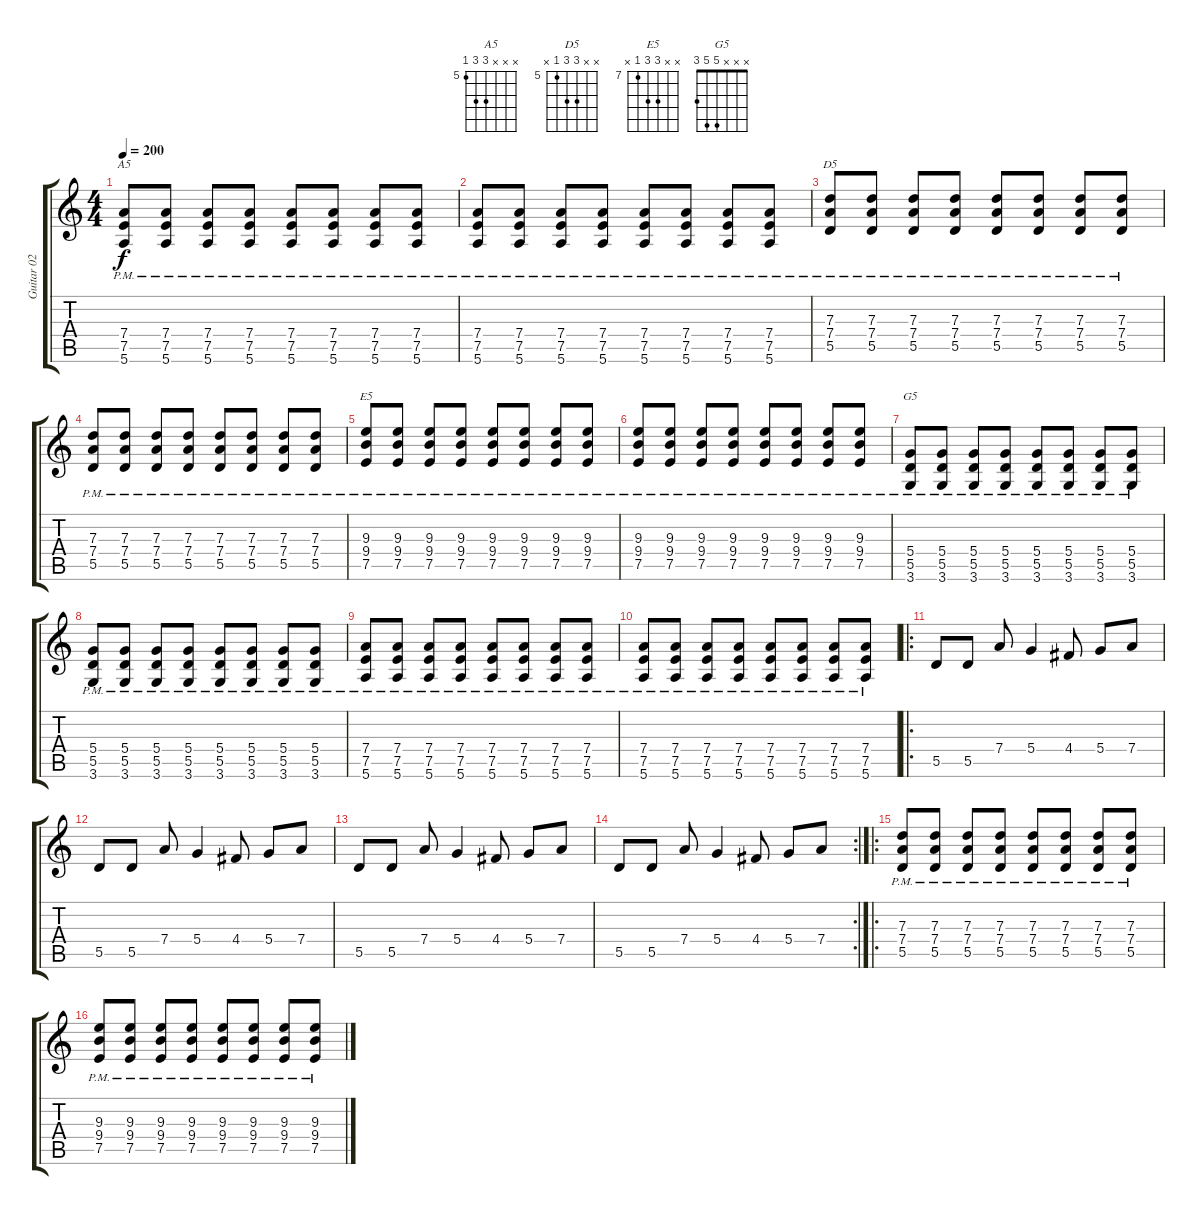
\track ("Guitar 02 " "Guitar 02 ") {instrument distortionguitar}
\staff {score tabs}
\tuning (E4 B3 G3 D3 A2 E2) {hide}
\chord ("A5" x x x 7 7 5) {firstfret 5}
\chord ("D5" x x 7 7 5 x) {firstfret 5}
\chord ("E5" x x 9 9 7 x) {firstfret 7}
\chord ("G5" x x x 5 5 3)
\ts (4 4)
\tempo 200
\clef g2
\ks c
(7.4{pm} 7.5{pm} 5.6{pm}).8{ch "A5" dy f} (7.4{pm} 7.5{pm} 5.6{pm}).8 (7.4{pm} 7.5{pm} 5.6{pm}).8 (7.4{pm} 7.5{pm} 5.6{pm}).8 (7.4{pm} 7.5{pm} 5.6{pm}).8 (7.4{pm} 7.5{pm} 5.6{pm}).8 (7.4{pm} 7.5{pm} 5.6{pm}).8 (7.4{pm} 7.5{pm} 5.6{pm}).8 |
(7.4{pm} 7.5{pm} 5.6{pm}).8 (7.4{pm} 7.5{pm} 5.6{pm}).8 (7.4{pm} 7.5{pm} 5.6{pm}).8 (7.4{pm} 7.5{pm} 5.6{pm}).8 (7.4{pm} 7.5{pm} 5.6{pm}).8 (7.4{pm} 7.5{pm} 5.6{pm}).8 (7.4{pm} 7.5{pm} 5.6{pm}).8 (7.4{pm} 7.5{pm} 5.6{pm}).8 |
(7.3{pm} 7.4{pm} 5.5{pm}).8{ch "D5"} (7.3{pm} 7.4{pm} 5.5{pm}).8 (7.3{pm} 7.4{pm} 5.5{pm}).8 (7.3{pm} 7.4{pm} 5.5{pm}).8 (7.3{pm} 7.4{pm} 5.5{pm}).8 (7.3{pm} 7.4{pm} 5.5{pm}).8 (7.3{pm} 7.4{pm} 5.5{pm}).8 (7.3{pm} 7.4{pm} 5.5{pm}).8 |
(7.3{pm} 7.4{pm} 5.5{pm}).8 (7.3{pm} 7.4{pm} 5.5{pm}).8 (7.3{pm} 7.4{pm} 5.5{pm}).8 (7.3{pm} 7.4{pm} 5.5{pm}).8 (7.3{pm} 7.4{pm} 5.5{pm}).8 (7.3{pm} 7.4{pm} 5.5{pm}).8 (7.3{pm} 7.4{pm} 5.5{pm}).8 (7.3{pm} 7.4{pm} 5.5{pm}).8 |
(9.3{pm} 9.4{pm} 7.5{pm}).8{ch "E5"} (9.3{pm} 9.4{pm} 7.5{pm}).8 (9.3{pm} 9.4{pm} 7.5{pm}).8 (9.3{pm} 9.4{pm} 7.5{pm}).8 (9.3{pm} 9.4{pm} 7.5{pm}).8 (9.3{pm} 9.4{pm} 7.5{pm}).8 (9.3{pm} 9.4{pm} 7.5{pm}).8 (9.3{pm} 9.4{pm} 7.5{pm}).8 |
(9.3{pm} 9.4{pm} 7.5{pm}).8 (9.3{pm} 9.4{pm} 7.5{pm}).8 (9.3{pm} 9.4{pm} 7.5{pm}).8 (9.3{pm} 9.4{pm} 7.5{pm}).8 (9.3{pm} 9.4{pm} 7.5{pm}).8 (9.3{pm} 9.4{pm} 7.5{pm}).8 (9.3{pm} 9.4{pm} 7.5{pm}).8 (9.3{pm} 9.4{pm} 7.5{pm}).8 |
(5.4{pm} 5.5{pm} 3.6{pm}).8{ch "G5"} (5.4{pm} 5.5{pm} 3.6{pm}).8 (5.4{pm} 5.5{pm} 3.6{pm}).8 (5.4{pm} 5.5{pm} 3.6{pm}).8 (5.4{pm} 5.5{pm} 3.6{pm}).8 (5.4{pm} 5.5{pm} 3.6{pm}).8 (5.4{pm} 5.5{pm} 3.6{pm}).8 (5.4{pm} 5.5{pm} 3.6{pm}).8 |
(5.4{pm} 5.5{pm} 3.6{pm}).8 (5.4{pm} 5.5{pm} 3.6{pm}).8 (5.4{pm} 5.5{pm} 3.6{pm}).8 (5.4{pm} 5.5{pm} 3.6{pm}).8 (5.4{pm} 5.5{pm} 3.6{pm}).8 (5.4{pm} 5.5{pm} 3.6{pm}).8 (5.4{pm} 5.5{pm} 3.6{pm}).8 (5.4{pm} 5.5{pm} 3.6{pm}).8 |
(7.4{pm} 7.5{pm} 5.6{pm}).8 (7.4{pm} 7.5{pm} 5.6{pm}).8 (7.4{pm} 7.5{pm} 5.6{pm}).8 (7.4{pm} 7.5{pm} 5.6{pm}).8 (7.4{pm} 7.5{pm} 5.6{pm}).8 (7.4{pm} 7.5{pm} 5.6{pm}).8 (7.4{pm} 7.5{pm} 5.6{pm}).8 (7.4{pm} 7.5{pm} 5.6{pm}).8 |
(7.4{pm} 7.5{pm} 5.6{pm}).8 (7.4{pm} 7.5{pm} 5.6{pm}).8 (7.4{pm} 7.5{pm} 5.6{pm}).8 (7.4{pm} 7.5{pm} 5.6{pm}).8 (7.4{pm} 7.5{pm} 5.6{pm}).8 (7.4{pm} 7.5{pm} 5.6{pm}).8 (7.4{pm} 7.5{pm} 5.6{pm}).8 (7.4{pm} 7.5{pm} 5.6{pm}).8 |
\ro
5.5.8 5.5.8 7.4.8 5.4.4 4.4.8 5.4.8 7.4.8 |
5.5.8 5.5.8 7.4.8 5.4.4 4.4.8 5.4.8 7.4.8 |
5.5.8 5.5.8 7.4.8 5.4.4 4.4.8 5.4.8 7.4.8 |
\rc 2
5.5.8 5.5.8 7.4.8 5.4.4 4.4.8 5.4.8 7.4.8 |
\ro
(7.3{pm} 7.4{pm} 5.5{pm}).8 (7.3{pm} 7.4{pm} 5.5{pm}).8 (7.3{pm} 7.4{pm} 5.5{pm}).8 (7.3{pm} 7.4{pm} 5.5{pm}).8 (7.3{pm} 7.4{pm} 5.5{pm}).8 (7.3{pm} 7.4{pm} 5.5{pm}).8 (7.3{pm} 7.4{pm} 5.5{pm}).8 (7.3{pm} 7.4{pm} 5.5{pm}).8 |
(9.3{pm} 9.4{pm} 7.5{pm}).8 (9.3{pm} 9.4{pm} 7.5{pm}).8 (9.3{pm} 9.4{pm} 7.5{pm}).8 (9.3{pm} 9.4{pm} 7.5{pm}).8 (9.3{pm} 9.4{pm} 7.5{pm}).8 (9.3{pm} 9.4{pm} 7.5{pm}).8 (9.3{pm} 9.4{pm} 7.5{pm}).8 (9.3{pm} 9.4{pm} 7.5{pm}).8
